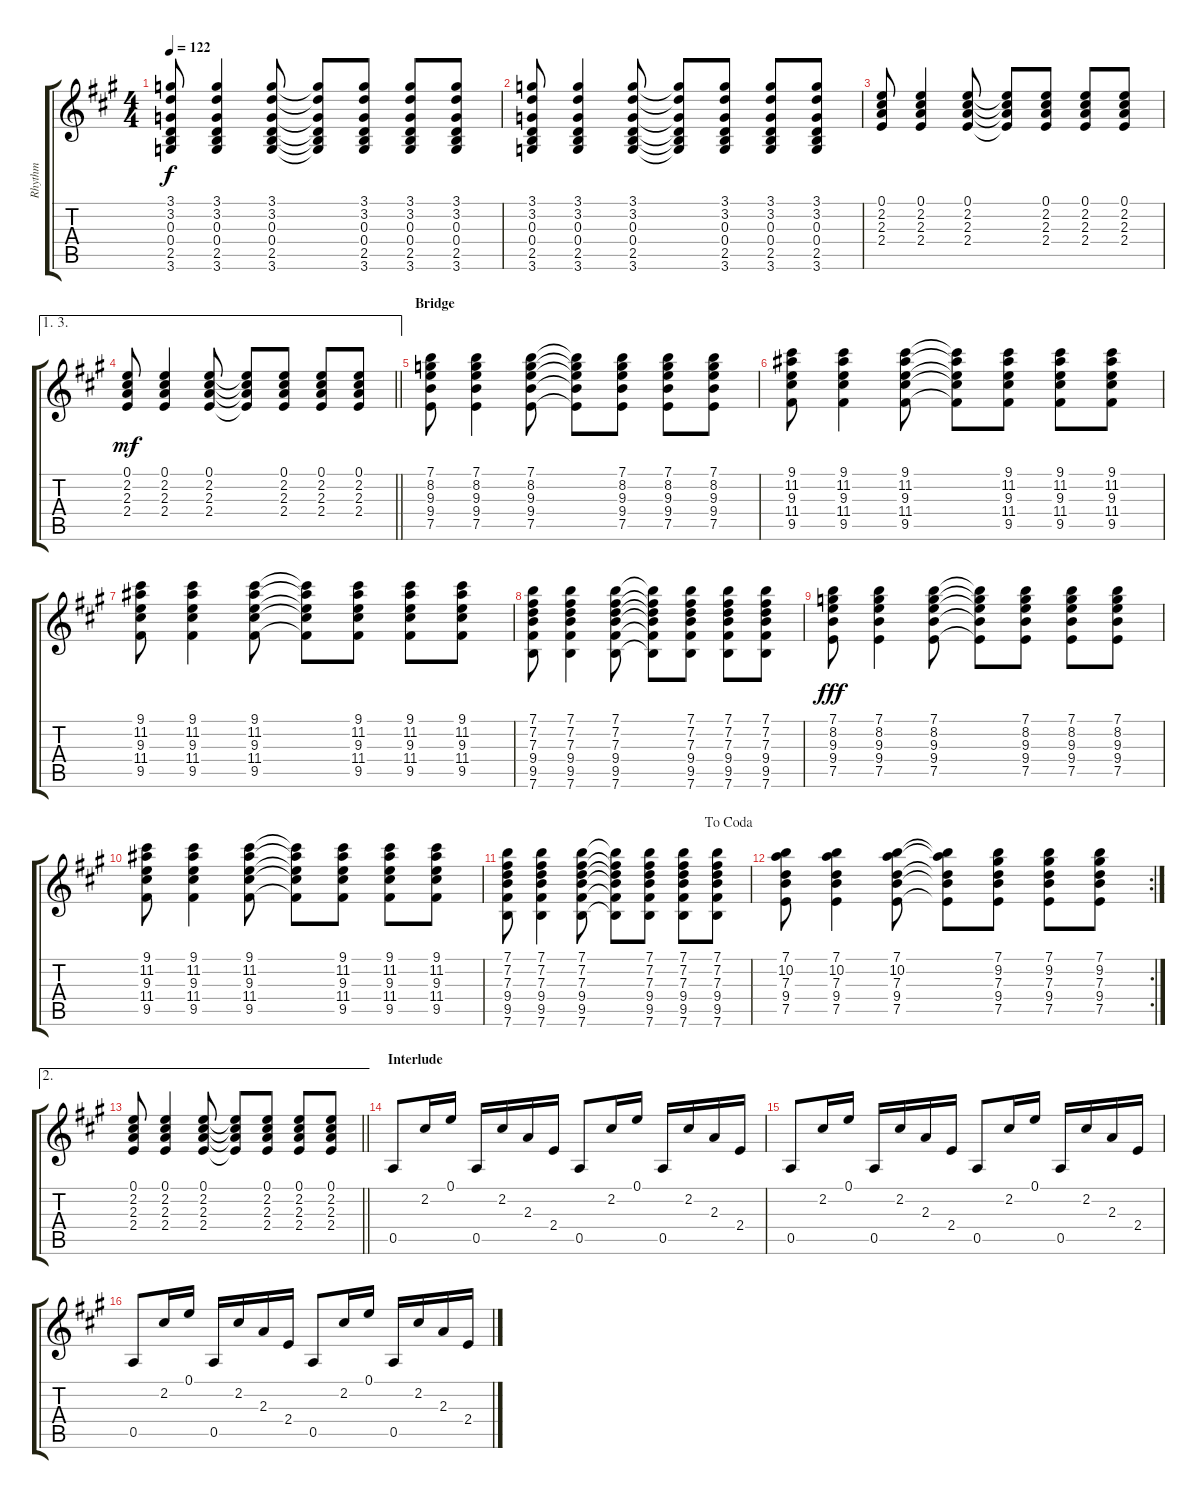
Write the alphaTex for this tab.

\track ("Rhythm" "Rhythm") {instrument electricguitarmuted}
\staff {score tabs}
\tuning (E4 B3 G3 D3 A2 E2) {hide}
\ts (4 4)
\tempo 122
\clef g2
\ks a
(3.1 3.2 0.3 0.4 2.5 3.6).8{dy f} (3.1 3.2 0.3 0.4 2.5 3.6).4 (3.1 3.2 0.3 0.4 2.5 3.6).8 (3.1{t} 3.2{t} 0.3{t} 0.4{t} 2.5{t} 3.6{t}).8 (3.1 3.2 0.3 0.4 2.5 3.6).8 (3.1 3.2 0.3 0.4 2.5 3.6).8 (3.1 3.2 0.3 0.4 2.5 3.6).8 |
(3.1 3.2 0.3 0.4 2.5 3.6).8 (3.1 3.2 0.3 0.4 2.5 3.6).4 (3.1 3.2 0.3 0.4 2.5 3.6).8 (3.1{t} 3.2{t} 0.3{t} 0.4{t} 2.5{t} 3.6{t}).8 (3.1 3.2 0.3 0.4 2.5 3.6).8 (3.1 3.2 0.3 0.4 2.5 3.6).8 (3.1 3.2 0.3 0.4 2.5 3.6).8 |
(0.1 2.2 2.3 2.4).8 (0.1 2.2 2.3 2.4).4 (0.1 2.2 2.3 2.4).8 (0.1{t} 2.2{t} 2.3{t} 2.4{t}).8 (0.1 2.2 2.3 2.4).8 (0.1 2.2 2.3 2.4).8 (0.1 2.2 2.3 2.4).8 |
\ae (1 3)
\barLineRight lightlight
(0.1 2.2 2.3 2.4).8{dy mf} (0.1 2.2 2.3 2.4).4 (0.1 2.2 2.3 2.4).8 (0.1{t} 2.2{t} 2.3{t} 2.4{t}).8 (0.1 2.2 2.3 2.4).8 (0.1 2.2 2.3 2.4).8 (0.1 2.2 2.3 2.4).8 |
\section ("" "Bridge")
(7.1 8.2 9.3 9.4 7.5).8 (7.1 8.2 9.3 9.4 7.5).4 (7.1 8.2 9.3 9.4 7.5).8 (7.1{t} 8.2{t} 9.3{t} 9.4{t} 7.5{t}).8 (7.1 8.2 9.3 9.4 7.5).8 (7.1 8.2 9.3 9.4 7.5).8 (7.1 8.2 9.3 9.4 7.5).8 |
(9.1 11.2 9.3 11.4 9.5).8 (9.1 11.2 9.3 11.4 9.5).4 (9.1 11.2 9.3 11.4 9.5).8 (9.1{t} 11.2{t} 9.3{t} 11.4{t} 9.5{t}).8 (9.1 11.2 9.3 11.4 9.5).8 (9.1 11.2 9.3 11.4 9.5).8 (9.1 11.2 9.3 11.4 9.5).8 |
(9.1 11.2 9.3 11.4 9.5).8 (9.1 11.2 9.3 11.4 9.5).4 (9.1 11.2 9.3 11.4 9.5).8 (9.1{t} 11.2{t} 9.3{t} 11.4{t} 9.5{t}).8 (9.1 11.2 9.3 11.4 9.5).8 (9.1 11.2 9.3 11.4 9.5).8 (9.1 11.2 9.3 11.4 9.5).8 |
(7.1 7.2 7.3 9.4 9.5 7.6).8 (7.1 7.2 7.3 9.4 9.5 7.6).4 (7.1 7.2 7.3 9.4 9.5 7.6).8 (7.1{t} 7.2{t} 7.3{t} 9.4{t} 9.5{t} 7.6{t}).8 (7.1 7.2 7.3 9.4 9.5 7.6).8 (7.1 7.2 7.3 9.4 9.5 7.6).8 (7.1 7.2 7.3 9.4 9.5 7.6).8 |
(7.1 8.2 9.3 9.4 7.5).8{dy fff} (7.1 8.2 9.3 9.4 7.5).4 (7.1 8.2 9.3 9.4 7.5).8 (7.1{t} 8.2{t} 9.3{t} 9.4{t} 7.5{t}).8 (7.1 8.2 9.3 9.4 7.5).8 (7.1 8.2 9.3 9.4 7.5).8 (7.1 8.2 9.3 9.4 7.5).8 |
(9.1 11.2 9.3 11.4 9.5).8 (9.1 11.2 9.3 11.4 9.5).4 (9.1 11.2 9.3 11.4 9.5).8 (9.1{t} 11.2{t} 9.3{t} 11.4{t} 9.5{t}).8 (9.1 11.2 9.3 11.4 9.5).8 (9.1 11.2 9.3 11.4 9.5).8 (9.1 11.2 9.3 11.4 9.5).8 |
\jump dacoda
(7.1 7.2 7.3 9.4 9.5 7.6).8 (7.1 7.2 7.3 9.4 9.5 7.6).4 (7.1 7.2 7.3 9.4 9.5 7.6).8 (7.1{t} 7.2{t} 7.3{t} 9.4{t} 9.5{t} 7.6{t}).8 (7.1 7.2 7.3 9.4 9.5 7.6).8 (7.1 7.2 7.3 9.4 9.5 7.6).8 (7.1 7.2 7.3 9.4 9.5 7.6).8 |
\rc 2
(7.1 10.2 7.3 9.4 7.5).8 (7.1 10.2 7.3 9.4 7.5).4 (7.1 10.2 7.3 9.4 7.5).8 (7.1{t} 10.2{t} 7.3{t} 9.4{t} 7.5{t}).8 (7.1 9.2 7.3 9.4 7.5).8 (7.1 9.2 7.3 9.4 7.5).8 (7.1 9.2 7.3 9.4 7.5).8 |
\ae 2
\barLineRight lightlight
(0.1 2.2 2.3 2.4).8 (0.1 2.2 2.3 2.4).4 (0.1 2.2 2.3 2.4).8 (0.1{t} 2.2{t} 2.3{t} 2.4{t}).8 (0.1 2.2 2.3 2.4).8 (0.1 2.2 2.3 2.4).8 (0.1 2.2 2.3 2.4).8 |
\section ("" "Interlude")
0.5.8 2.2.16 0.1.16 0.5.16 2.2.16 2.3.16 2.4.16 0.5.8 2.2.16 0.1.16 0.5.16 2.2.16 2.3.16 2.4.16 |
0.5.8 2.2.16 0.1.16 0.5.16 2.2.16 2.3.16 2.4.16 0.5.8 2.2.16 0.1.16 0.5.16 2.2.16 2.3.16 2.4.16 |
0.5.8 2.2.16 0.1.16 0.5.16 2.2.16 2.3.16 2.4.16 0.5.8 2.2.16 0.1.16 0.5.16 2.2.16 2.3.16 2.4.16
